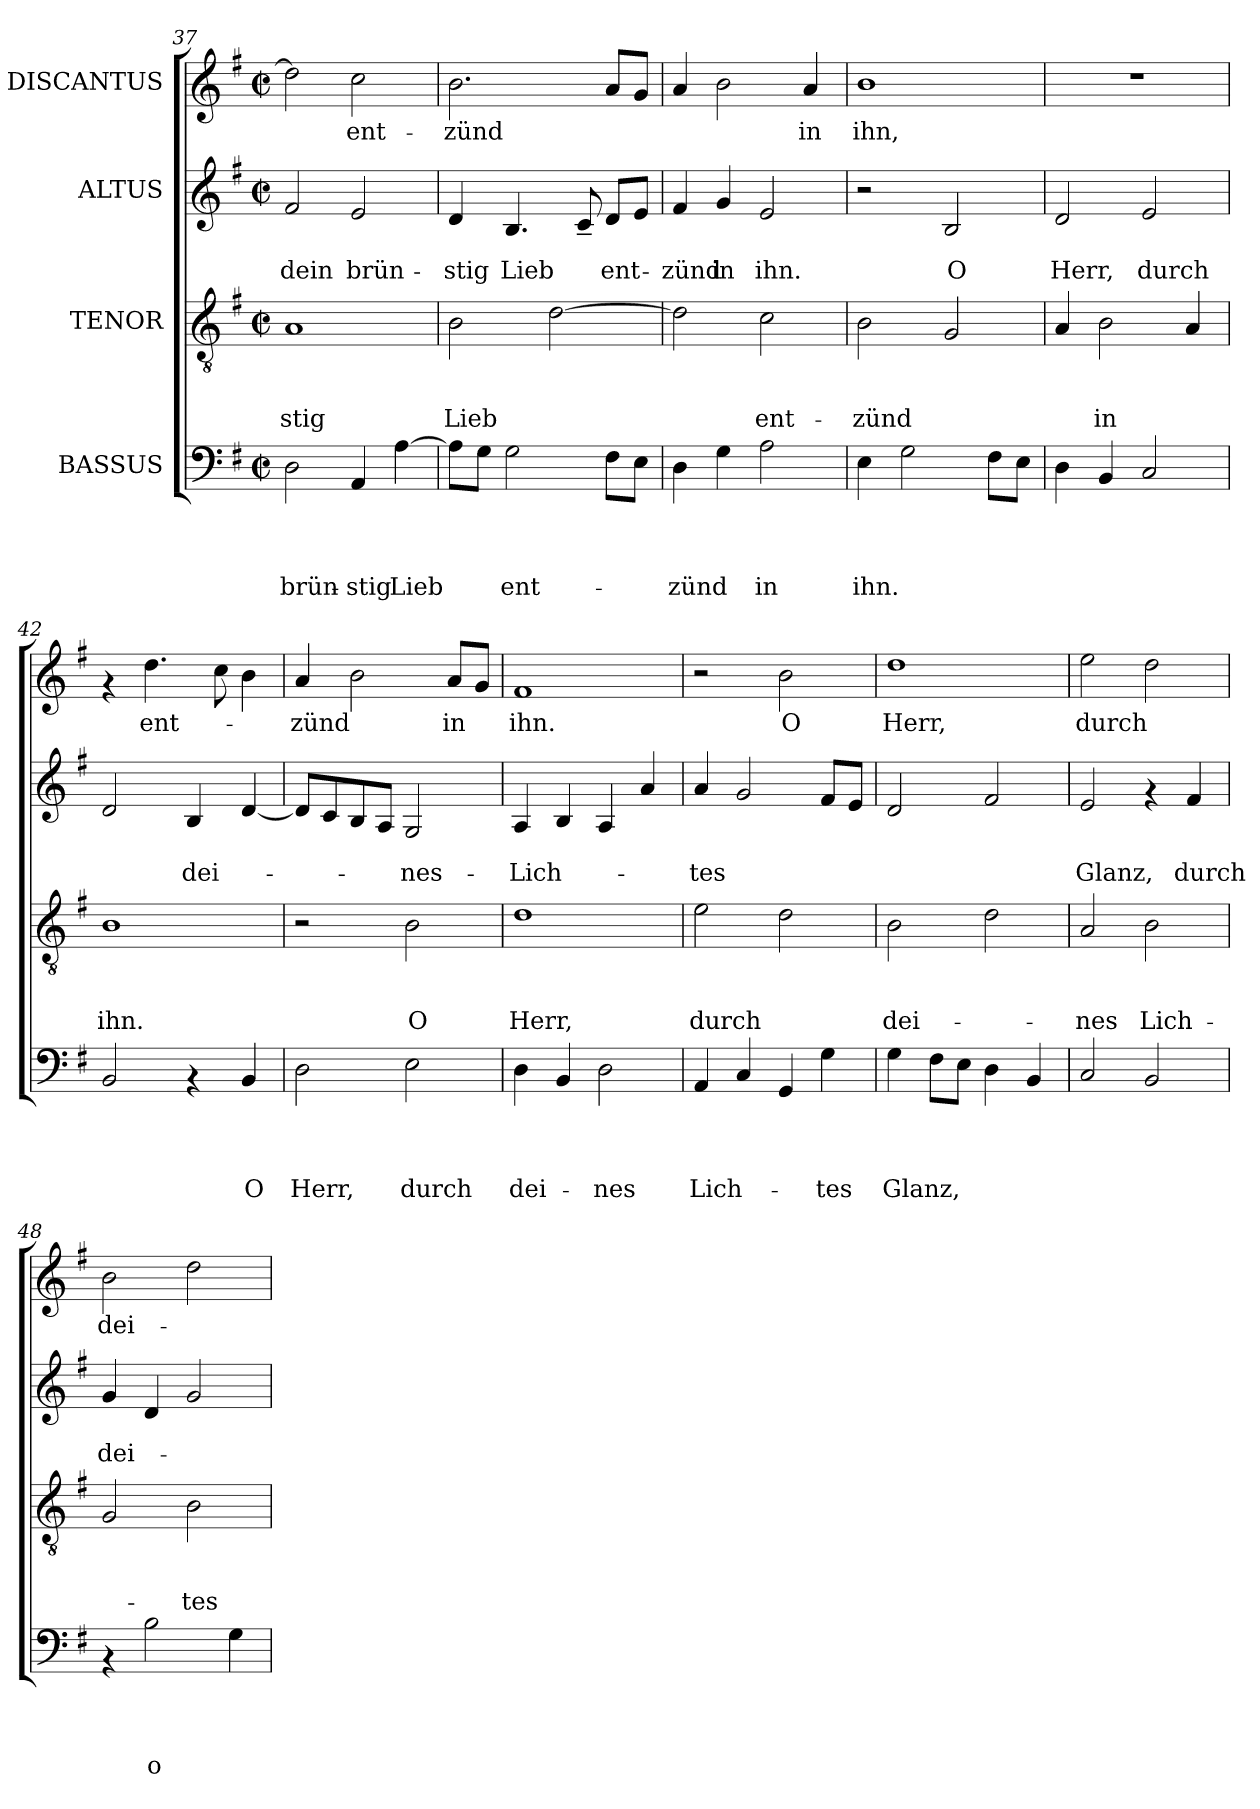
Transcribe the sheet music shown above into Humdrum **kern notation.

**kern	**text	**text	**text	**text	**kern	**text	**text	**text	**kern	**text	**text	**kern	**text
*part4	*part4	*part4	*part4	*part4	*part3	*part3	*part3	*part3	*part2	*part2	*part2	*part1	*part1
*staff4	*staff4	*staff4	*staff4	*staff4	*staff3	*staff3	*staff3	*staff3	*staff2	*staff2	*staff2	*staff1	*staff1
*I"BASSUS	*	*	*	*	*I"TENOR	*	*	*	*I"ALTUS	*	*	*I"DISCANTUS	*
*clefF4	*	*	*	*	*clefGv2	*	*	*	*clefG2	*	*	*clefG2	*
*k[f#]	*	*	*	*	*k[f#]	*	*	*	*k[f#]	*	*	*k[f#]	*
*G:	*	*	*	*	*G:	*	*	*	*G:	*	*	*G:	*
*M2/2	*	*	*	*	*M2/2	*	*	*	*M2/2	*	*	*M2/2	*
*met(c|)	*	*	*	*	*met(c|)	*	*	*	*met(c|)	*	*	*met(c|)	*
=37	=37	=37	=37	=37	=37	=37	=37	=37	=37	=37	=37	=37	=37
!	!	!	!	!LO:LY:b	!	!	!	!LO:LY:b	!	!	!LO:LY:b	!	!
2D\	.	.	.	brün-	1A	.	.	-stig	2f#/	.	dein	2dd\]	.
!	!	!	!	!LO:LY:b	!	!	!	!	!	!	!LO:LY:b	!	!LO:LY:b
4AA/	.	.	.	-stig	.	.	.	.	2e/	.	brün-	2cc\	ent-
!	!	!	!	!LO:LY:b	!	!	!	!	!	!	!	!	!
[>4A\	.	.	.	Lieb	.	.	.	.	.	.	.	.	.
=38	=38	=38	=38	=38	=38	=38	=38	=38	=38	=38	=38	=38	=38
!	!	!	!	!	!	!	!	!LO:LY:b	!	!	!LO:LY:b	!	!LO:LY:b
8A\L]	.	.	.	.	2B\	.	.	Lieb	4d/	.	-stig	2.b\	-zünd
8G\J	.	.	.	.	.	.	.	.	.	.	.	.	.
!	!	!	!	!LO:LY:b	!	!	!	!	!	!	!LO:LY:b	!	!
2G\	.	.	.	ent-	.	.	.	.	4.B/	.	Lieb	.	.
.	.	.	.	.	[>2d\	.	.	.	.	.	.	.	.
.	.	.	.	.	.	.	.	.	8c~</	.	.	.	.
!	!	!	!	!	!	!	!	!	!	!	!LO:LY:b	!	!
8F#\L	.	.	.	.	.	.	.	.	8d/L	.	ent-	8a/L	.
8E\J	.	.	.	.	.	.	.	.	8e/J	.	.	8g/J	.
=39	=39	=39	=39	=39	=39	=39	=39	=39	=39	=39	=39	=39	=39
!	!	!	!	!LO:LY:b	!	!	!	!	!	!	!LO:LY:b	!	!
4D\	.	.	.	-zünd	2d\]	.	.	.	4f#/	.	-zünd	4a/	.
!	!	!	!	!	!	!	!	!	!	!	!LO:LY:b	!	!
4G\	.	.	.	.	.	.	.	.	4g/	.	in	2b\	.
!	!	!	!	!LO:LY:b	!	!	!	!LO:LY:b	!	!	!LO:LY:b	!	!
2A\	.	.	.	in	2c\	.	.	ent-	2e/	.	ihn.	.	.
!	!	!	!	!	!	!	!	!	!	!	!	!	!LO:LY:b
.	.	.	.	.	.	.	.	.	.	.	.	4a/	in
=40	=40	=40	=40	=40	=40	=40	=40	=40	=40	=40	=40	=40	=40
!	!	!	!	!LO:LY:b	!	!	!	!LO:LY:b	!	!	!	!	!LO:LY:b
4E\	.	.	.	ihn.	2B\	.	.	-zünd	2r	.	.	1b	ihn,
2G\	.	.	.	.	.	.	.	.	.	.	.	.	.
!	!	!	!	!	!	!	!	!	!	!	!LO:LY:b	!	!
.	.	.	.	.	2G/	.	.	.	2B/	.	O	.	.
8F#\L	.	.	.	.	.	.	.	.	.	.	.	.	.
8E\J	.	.	.	.	.	.	.	.	.	.	.	.	.
=41	=41	=41	=41	=41	=41	=41	=41	=41	=41	=41	=41	=41	=41
!	!	!	!	!	!	!	!	!	!	!	!LO:LY:b	!	!
4D\	.	.	.	.	4A/	.	.	.	2d/	.	Herr,	1r	.
!	!	!	!	!	!	!	!	!LO:LY:b	!	!	!	!	!
4BB/	.	.	.	.	2B\	.	.	in	.	.	.	.	.
!	!	!	!	!	!	!	!	!	!	!	!LO:LY:b	!	!
2C/	.	.	.	.	.	.	.	.	2e/	.	durch	.	.
.	.	.	.	.	4A/	.	.	.	.	.	.	.	.
!!LO:LB:g=z
=42	=42	=42	=42	=42	=42	=42	=42	=42	=42	=42	=42	=42	=42
!	!	!	!	!	!	!	!	!LO:LY:b	!	!	!	!	!
2BB/	.	.	.	.	1B	.	.	ihn.	2d/	.	.	4rf	.
!	!	!	!	!	!	!	!	!	!	!	!	!	!LO:LY:b
.	.	.	.	.	.	.	.	.	.	.	.	4.dd\	ent-
!	!	!	!	!	!	!	!	!	!	!	!LO:LY:b	!	!
4rAA	.	.	.	.	.	.	.	.	4B/	.	dei-	.	.
.	.	.	.	.	.	.	.	.	.	.	.	8cc\	.
!	!	!	!	!LO:LY:b	!	!	!	!	!	!	!	!	!
4BB/	.	.	.	O	.	.	.	.	[<4d/	.	.	4b\	.
=43	=43	=43	=43	=43	=43	=43	=43	=43	=43	=43	=43	=43	=43
!	!	!	!	!LO:LY:b	!	!	!	!	!	!	!	!	!LO:LY:b
2D\	.	.	.	Herr,	2r	.	.	.	8d/L]	.	.	4a/	-zünd
.	.	.	.	.	.	.	.	.	8c/	.	.	.	.
.	.	.	.	.	.	.	.	.	8B/	.	.	2b\	.
.	.	.	.	.	.	.	.	.	8A/J	.	.	.	.
!	!	!	!	!LO:LY:b	!	!	!	!LO:LY:b	!	!	!LO:LY:b	!	!
2E\	.	.	.	durch	2B\	.	.	O	2G/	.	-nes-	.	.
!	!	!	!	!	!	!	!	!	!	!	!	!	!LO:LY:b
.	.	.	.	.	.	.	.	.	.	.	.	8a/L	in
.	.	.	.	.	.	.	.	.	.	.	.	8g/J	.
=44	=44	=44	=44	=44	=44	=44	=44	=44	=44	=44	=44	=44	=44
!	!	!	!	!LO:LY:b	!	!	!	!LO:LY:b	!	!	!LO:LY:b	!	!LO:LY:b
4D\	.	.	.	dei-	1d	.	.	Herr,	4A/	.	-Lich-	1f#	ihn.
4BB/	.	.	.	.	.	.	.	.	4B/	.	.	.	.
!	!	!	!	!LO:LY:b	!	!	!	!	!	!	!	!	!
2D\	.	.	.	-nes	.	.	.	.	4A/	.	.	.	.
.	.	.	.	.	.	.	.	.	4a/	.	.	.	.
=45	=45	=45	=45	=45	=45	=45	=45	=45	=45	=45	=45	=45	=45
!	!	!	!	!LO:LY:b	!	!	!	!LO:LY:b	!	!	!LO:LY:b	!	!
4AA/	.	.	.	Lich-	2e\	.	.	durch	4a/	.	-tes	2r	.
4C/	.	.	.	.	.	.	.	.	2g/	.	.	.	.
!	!	!	!	!	!	!	!	!	!	!	!	!	!LO:LY:b
4GG/	.	.	.	.	2d\	.	.	.	.	.	.	2b\	O
!	!	!	!	!LO:LY:b	!	!	!	!	!	!	!	!	!
4G\	.	.	.	-tes	.	.	.	.	8f#/L	.	.	.	.
.	.	.	.	.	.	.	.	.	8e/J	.	.	.	.
=46	=46	=46	=46	=46	=46	=46	=46	=46	=46	=46	=46	=46	=46
!	!	!	!	!LO:LY:b	!	!	!	!LO:LY:b	!	!	!	!	!LO:LY:b
4G\	.	.	.	Glanz,	2B\	.	.	dei-	2d/	.	.	1dd	Herr,
8F#\L	.	.	.	.	.	.	.	.	.	.	.	.	.
8E\J	.	.	.	.	.	.	.	.	.	.	.	.	.
4D\	.	.	.	.	2d\	.	.	.	2f#/	.	.	.	.
4BB/	.	.	.	.	.	.	.	.	.	.	.	.	.
=47	=47	=47	=47	=47	=47	=47	=47	=47	=47	=47	=47	=47	=47
!	!	!	!	!	!	!	!	!LO:LY:b	!	!	!LO:LY:b	!	!LO:LY:b
2C/	.	.	.	.	2A/	.	.	-nes	2e/	.	Glanz,	2ee\	durch
!	!	!	!	!	!	!	!	!LO:LY:b	!	!	!	!	!
2BB/	.	.	.	.	2B\	.	.	Lich-	4rf	.	.	2dd\	.
!	!	!	!	!	!	!	!	!	!	!	!LO:LY:b	!	!
.	.	.	.	.	.	.	.	.	4f#/	.	durch	.	.
=48	=48	=48	=48	=48	=48	=48	=48	=48	=48	=48	=48	=48	=48
!	!	!	!	!	!	!	!	!	!	!	!LO:LY:b	!	!LO:LY:b
4rAA	.	.	.	.	2G/	.	.	.	4g/	.	dei-	2b\	dei-
!	!	!	!	!LO:LY:b	!	!	!	!	!	!	!	!	!
2B\	.	.	.	o	.	.	.	.	4d/	.	.	.	.
!	!	!	!	!	!	!	!	!LO:LY:b	!	!	!	!	!
.	.	.	.	.	2B\	.	.	-tes	2g/	.	.	2dd\	.
4G\	.	.	.	.	.	.	.	.	.	.	.	.	.
=	=	=	=	=	=	=	=	=	=	=	=	=	=
*-	*-	*-	*-	*-	*-	*-	*-	*-	*-	*-	*-	*-	*-
